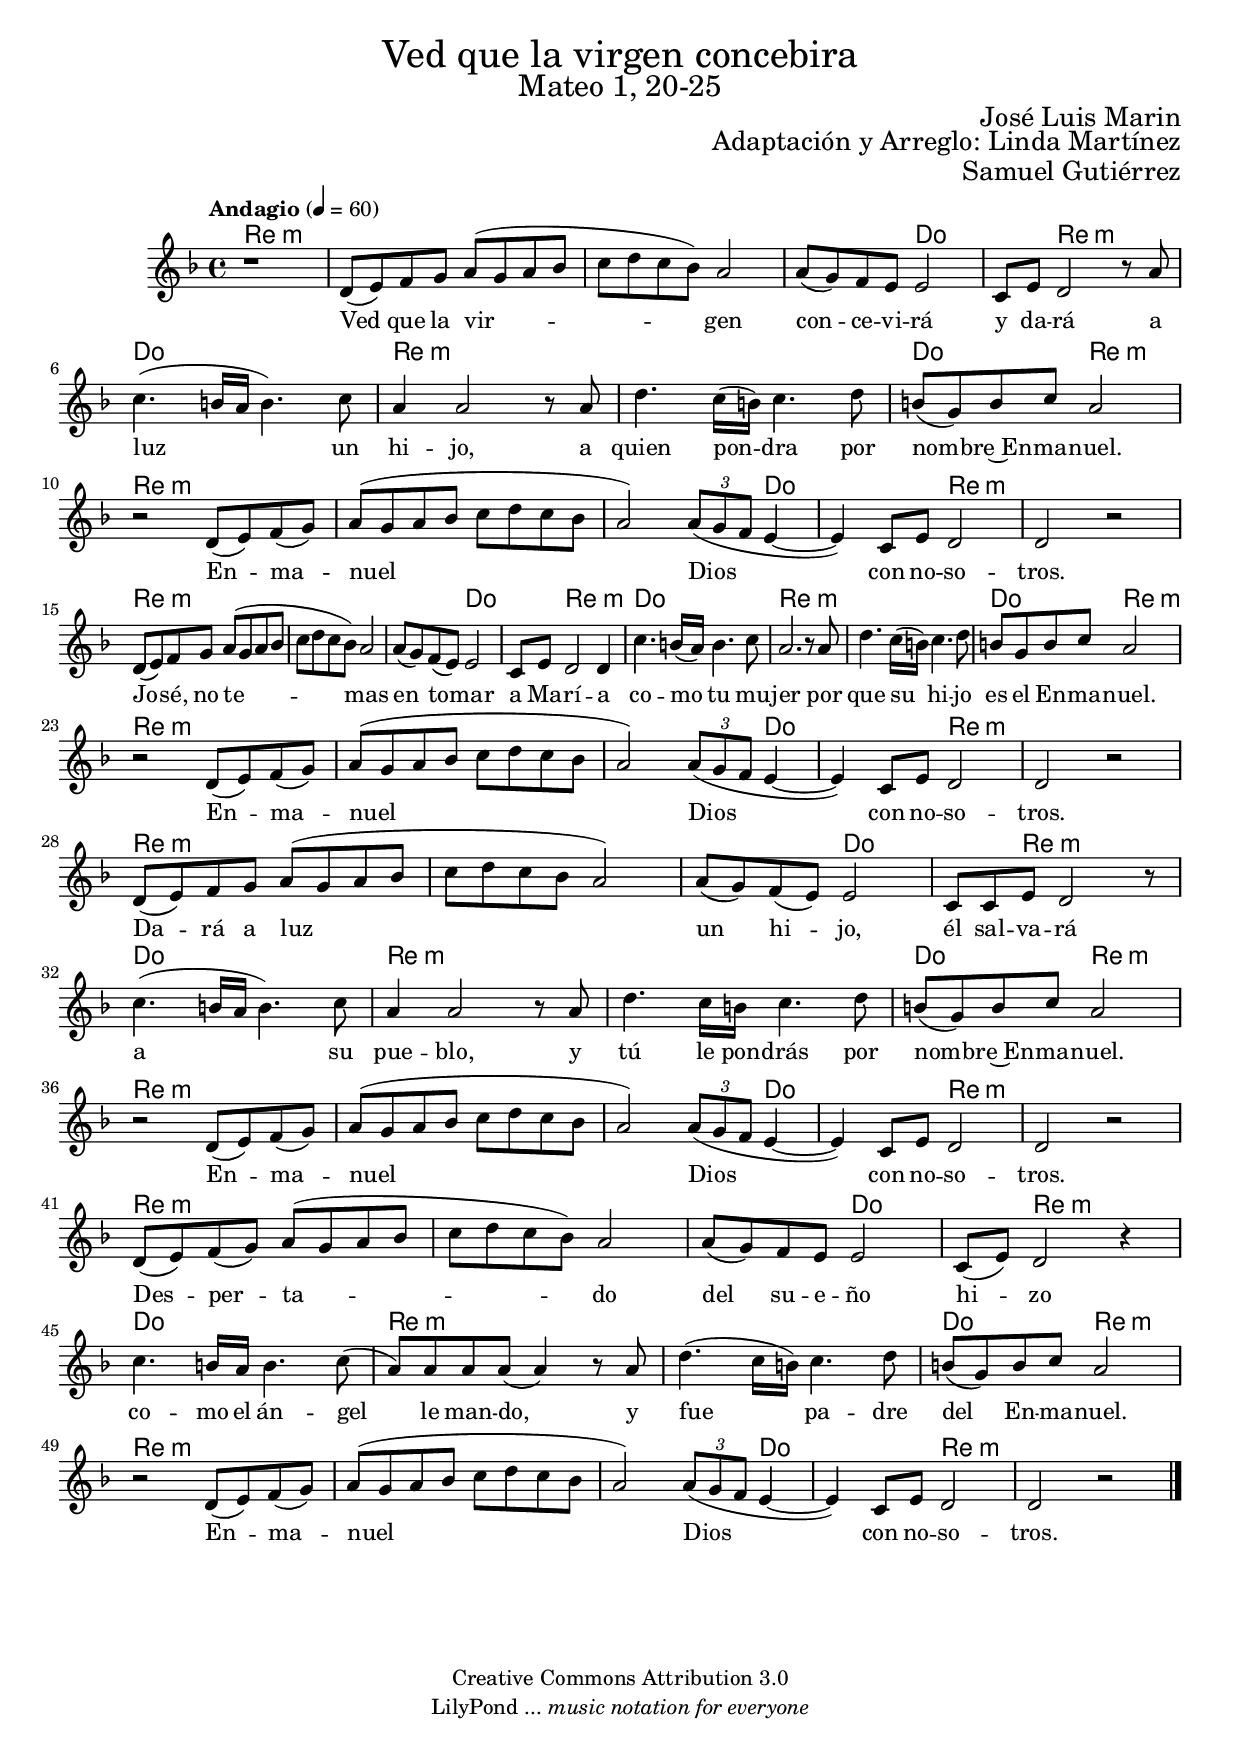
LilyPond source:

% Ved que la virgen concebira - Solista
% by serachsam

\language "espanol"
\version "2.23.2"

% --- Global size
#(set-global-staff-size 18.5)

% --- Cabecera
\markup { \fill-line { \center-column { \fontsize #5 "Ved que la virgen concebira" \fontsize #3 "Mateo 1, 20-25" } } }
\markup { \fill-line { " " \right-column { \fontsize #2 "José Luis Marin" } } }
\markup { \fill-line { " " \right-column { \fontsize #2 "Adaptación y Arreglo: Linda Martínez" } } }
\markup { \fill-line { " " \right-column { \fontsize #2 "Samuel Gutiérrez" } } }
\header {
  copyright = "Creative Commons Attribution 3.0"
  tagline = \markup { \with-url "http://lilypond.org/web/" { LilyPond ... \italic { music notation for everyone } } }
  breakbefore = ##t
}

% --- Music
global = {
  \tempo "Andagio" 4=60
  \key re \minor
  \time 4/4
  s1*53
  \bar "|."
}

voice = \relative do' {
  \compressEmptyMeasures
  r1
  re8( mi) fa sol la8( sol la8 sib 
  do re do sib) la2
  la8( sol) fa mi mi2
  do8 mi re2 r8 la'8 
  do4.( si16 la si4.) do8 
  la4 la2 r8 la 
  re4. do16( si) do4. re8 
  si( sol) si do la2 \break
  r2 re,8( mi) fa( sol) 
  la8( sol la8 sib do re do sib 
  la2) \tuplet 3/2 {la8( sol fa} mi4~ 
  mi4) do8 mi re2 
  re2 r2 \break
  
  re8( mi) fa sol la8( sol la8 sib 
  do re do sib) la2
  la8( sol) fa( mi) mi2
  do8 mi re2 re4
  do'4. si16( la) si4. do8 
  la2. r8 la
  re4. do16( si) do4. re8 
  si sol si do la2 \break
  r2 re,8( mi) fa( sol) 
  la8( sol la8 sib do re do sib 
  la2) \tuplet 3/2 {la8( sol fa} mi4~ 
  mi4) do8 mi re2 
  re2 r2 \break
  
  re8( mi) fa sol la8( sol la8 sib 
  do re do sib la2)
  la8( sol) fa( mi) mi2
  do8 do mi re2 r8 
  do'4.( si16 la si4.) do8 
  la4 la2 r8 la 
  re4. do16 si do4. re8 
  si( sol) si do la2 \break
  r2 re,8( mi) fa( sol) 
  la8( sol la8 sib do re do sib 
  la2) \tuplet 3/2 {la8( sol fa} mi4~ 
  mi4) do8 mi re2 
  re2 r2 \break
  
  re8( mi) fa( sol) la8( sol la8 sib 
  do re do sib) la2
  la8( sol) fa mi mi2
  do8( mi) re2 r4 
  do'4. si16 la si4. do8(
  la8) la la la( la4) r8 la8
  re4.( do16 si) do4. re8 
  si8( sol) si do la2 \break
  r2 re,8( mi) fa( sol) 
  la8( sol la8 sib do re do sib 
  la2) \tuplet 3/2 {la8( sol fa} mi4~ 
  mi4) do8 mi re2 
  re2 r2 \break
}

% --- Lyrics
voice-lyrics = \lyricmode {
  Ved que la vir -- gen con -- ce -- vi -- rá y da -- rá a luz un hi -- jo,
  a quien pon -- dra por nom -- bre~En -- ma -- nuel.
  En -- ma -- nuel Dios con no -- so -- tros.
  
  Jo -- sé, no te -- mas en to -- mar a Ma -- rí -- a co -- mo tu mu -- jer 
  por que su hi -- jo es el En -- ma -- nuel. 
  En -- ma -- nuel Dios con no -- so -- tros.
  
  Da -- rá a luz un hi -- jo, él sal -- va -- rá a su pue -- blo, 
  y tú le pon -- drás por nom -- bre~En -- ma -- nuel.
  En -- ma -- nuel Dios con no -- so -- tros.
  
  Des -- per -- ta -- do del su -- e -- ño hi -- zo co -- mo el án -- gel le man -- do,
  y fue pa -- dre del En -- ma -- nuel.
  En -- ma -- nuel Dios con no -- so -- tros.
}
 
% --- Harmony
harmonies = \new ChordNames {
  \set ChordNames.midiInstrument = "string ensemble 2"
  \set ChordNames.midiMaximumVolume = #0.5
  \set chordChanges = ##t
  \chordmode {
    \italianChords
    re1:m 
    re1:m 
    re1:m 
    re2:m do2 
    do4 re2.:m 
    do1
    re1:m 
    re1:m
    do2 re2:m 
    re1:m 
    re1:m 
    re2.:m do4
    do2 re2:m
    
    re1:m 
    re1:m 
    re1:m 
    re2:m do2 
    do4 re2.:m 
    do1 
    re1:m 
    re1:m 
    do2 re2:m 
    re1:m 
    re1:m 
    re2.:m do4
    do2 re2:m
    
    re1:m 
    re1:m 
    re1:m 
    re2:m do2 
    do4 re2.:m 
    do1 
    re1:m 
    re1:m 
    do2 re2:m 
    re1:m 
    re1:m 
    re2.:m do4
    do2 re2:m
    
    re1:m 
    re1:m 
    re1:m 
    re2:m do2 
    do4 re2.:m 
    do1 
    re1:m 
    re1:m 
    do2 re2:m 
    re1:m 
    re1:m 
    re2.:m do4
    do2 re2:m
    re1:m
  }
}

% --- Metronome
time = 4
\include "metronome.ily"

% --- Sheet
\score {
  <<
    \harmonies
    \new Staff {
      \set Staff.midiInstrument = #"oboe"
      %\set Staff.midiMaximumVolume = #1.5
      <<
        \new Voice = "voice" { <<\global \voice >> }
        \new Lyrics \lyricsto "voice" { \voice-lyrics }
      >>
    }
    %\metronome
    >>
  \midi {}
  \layout {}
}

% --- Paper
\paper {
  #(set-default-paper-size "letter")
  page-breaking = #ly:page-turn-breaking
}